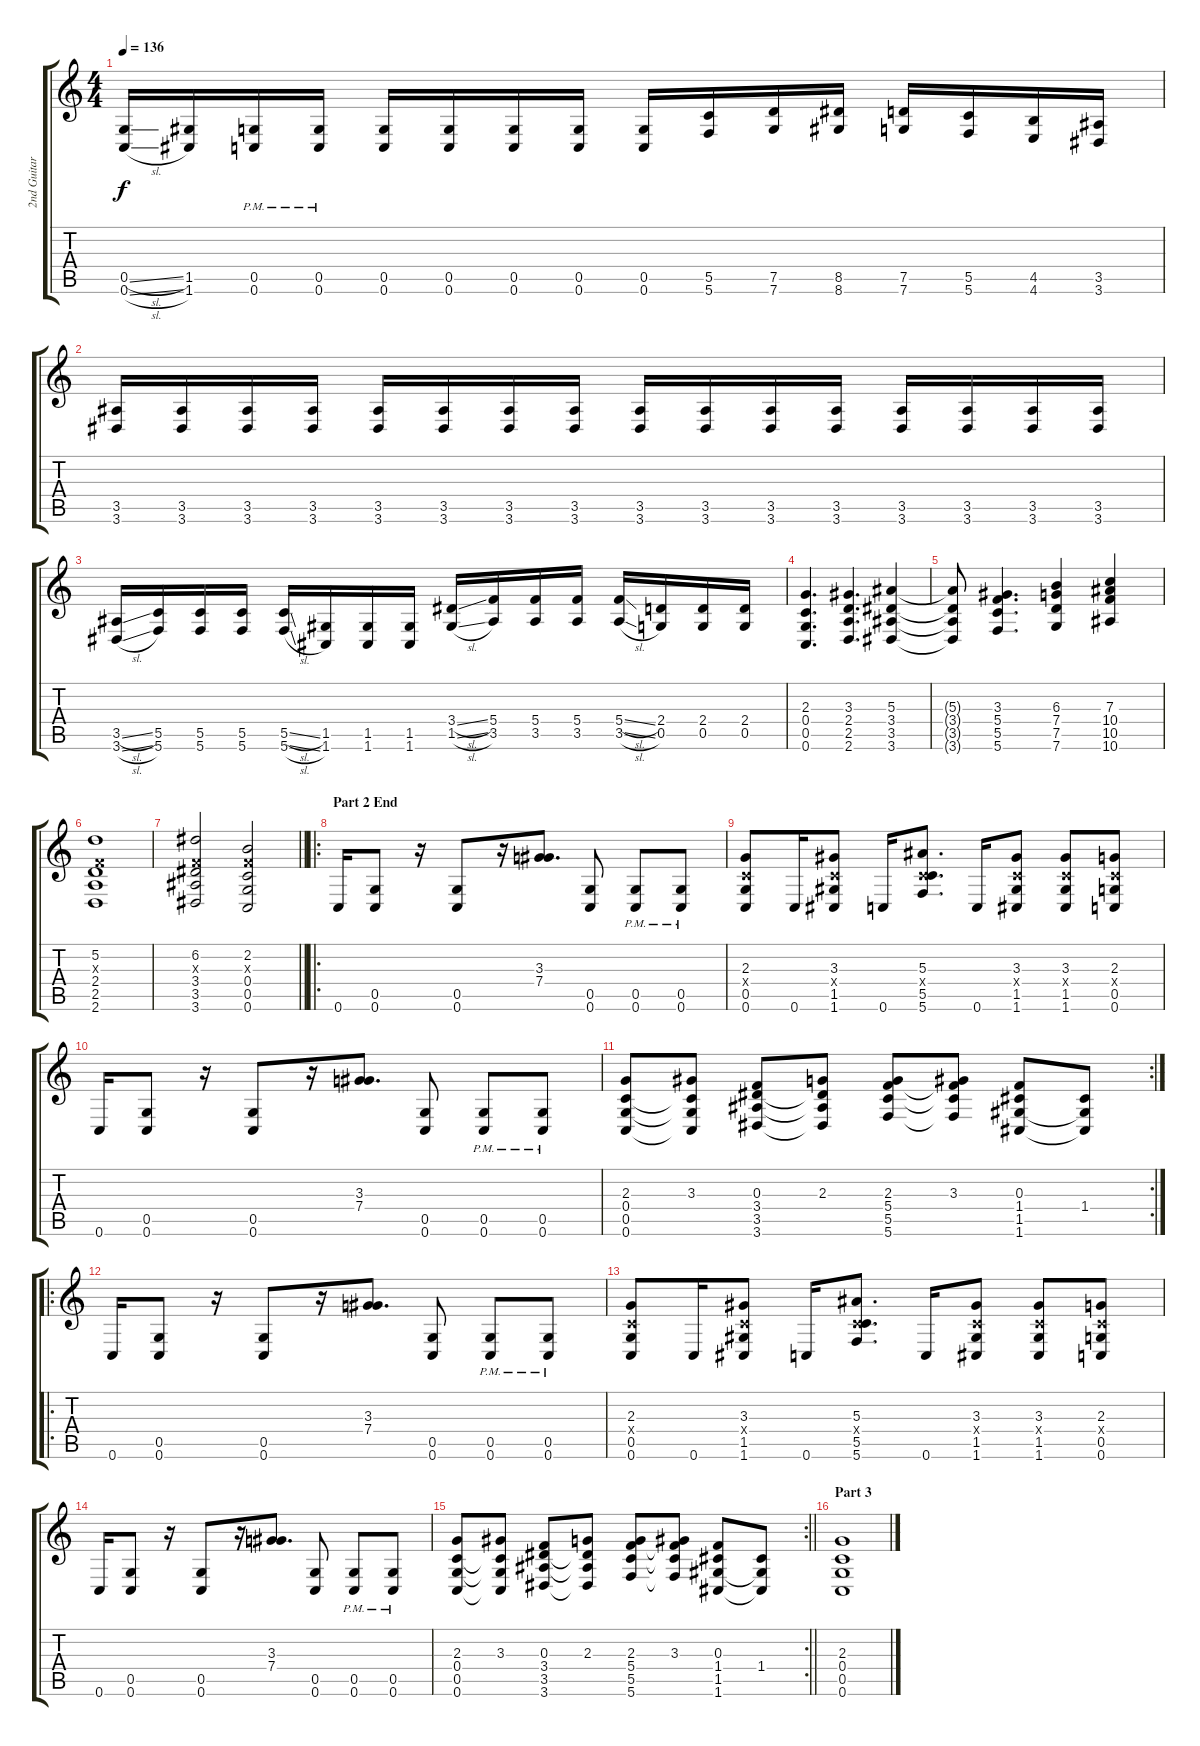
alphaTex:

\track ("2nd Guitar" "2nd Guitar") {instrument distortionguitar}
\staff {score tabs}
\tuning (D4 A3 F3 C3 G2 C2) {hide}
\ts (4 4)
\tempo 136
\clef g2
\ks c
(0.5{sl} 0.6{sl}).16{dy f} (1.5 1.6).16 (0.5{pm} 0.6{pm}).16 (0.5{pm} 0.6{pm}).16 (0.5 0.6).16 (0.5 0.6).16 (0.5 0.6).16 (0.5 0.6).16 (0.5 0.6).16 (5.5 5.6).16 (7.5 7.6).16 (8.5 8.6).16 (7.5 7.6).16 (5.5 5.6).16 (4.5 4.6).16 (3.5 3.6).16 |
(3.5 3.6).16 (3.5 3.6).16 (3.5 3.6).16 (3.5 3.6).16 (3.5 3.6).16 (3.5 3.6).16 (3.5 3.6).16 (3.5 3.6).16 (3.5 3.6).16 (3.5 3.6).16 (3.5 3.6).16 (3.5 3.6).16 (3.5 3.6).16 (3.5 3.6).16 (3.5 3.6).16 (3.5 3.6).16 |
(3.5{sl} 3.6{sl}).16 (5.5 5.6).16 (5.5 5.6).16 (5.5 5.6).16 (5.5{sl} 5.6{sl}).16 (1.5 1.6).16 (1.5 1.6).16 (1.5 1.6).16 (3.4{sl} 1.5{sl}).16 (5.4 3.5).16 (5.4 3.5).16 (5.4 3.5).16 (5.4{sl} 3.5{sl}).16 (2.4 0.5).16 (2.4 0.5).16 (2.4 0.5).16 |
(2.3 0.4 0.5 0.6).4{d} (3.3 2.4 2.5 2.6).4{d} (5.3 3.4 3.5 3.6).4 |
(5.3{t} 3.4{t} 3.5{t} 3.6{t}).8 (3.3 5.4 5.5 5.6).4{d} (6.3 7.4 7.5 7.6).4 (7.3 10.4 10.5 10.6).4 |
(5.2 0.3{x} 2.4 2.5 2.6).1 |
\barLineRight lightlight
(6.2 0.3{x} 3.4 3.5 3.6).2 (2.2 0.3{x} 0.4 0.5 0.6).2 |
\ro
\section ("" "Part 2 End")
0.6.16 (0.5 0.6).8 r.16 (0.5 0.6).8 r.16 (3.3 7.4).8{d} (0.5 0.6).8 (0.5{pm} 0.6{pm}).8 (0.5{pm} 0.6{pm}).8 |
(2.3 0.4{x} 0.5 0.6).8 0.6.16 (3.3 0.4{x} 1.5 1.6).8 0.6.16 (5.3 0.4{x} 5.5 5.6).8{d} 0.6.16 (3.3 0.4{x} 1.5 1.6).8 (3.3 0.4{x} 1.5 1.6).8 (2.3 0.4{x} 0.5 0.6).8 |
0.6.16 (0.5 0.6).8 r.16 (0.5 0.6).8 r.16 (3.3 7.4).8{d} (0.5 0.6).8 (0.5{pm} 0.6{pm}).8 (0.5{pm} 0.6{pm}).8 |
\rc 2
(2.3 0.4 0.5 0.6).8 (3.3 0.4{t} 0.5{t} 0.6{t}).8 (0.3 3.4 3.5 3.6).8 (2.3 3.4{t} 3.5{t} 3.6{t}).8 (2.3 5.4 5.5 5.6).8 (3.3 5.4{t} 5.5{t} 5.6{t}).8 (0.3 1.4 1.5 1.6).8 (1.4 1.5{t} 1.6{t}).8 |
\ro
0.6.16 (0.5 0.6).8 r.16 (0.5 0.6).8 r.16 (3.3 7.4).8{d} (0.5 0.6).8 (0.5{pm} 0.6{pm}).8 (0.5{pm} 0.6{pm}).8 |
(2.3 0.4{x} 0.5 0.6).8 0.6.16 (3.3 0.4{x} 1.5 1.6).8 0.6.16 (5.3 0.4{x} 5.5 5.6).8{d} 0.6.16 (3.3 0.4{x} 1.5 1.6).8 (3.3 0.4{x} 1.5 1.6).8 (2.3 0.4{x} 0.5 0.6).8 |
0.6.16 (0.5 0.6).8 r.16 (0.5 0.6).8 r.16 (3.3 7.4).8{d} (0.5 0.6).8 (0.5{pm} 0.6{pm}).8 (0.5{pm} 0.6{pm}).8 |
\rc 2
\barLineRight lightlight
(2.3 0.4 0.5 0.6).8 (3.3 0.4{t} 0.5{t} 0.6{t}).8 (0.3 3.4 3.5 3.6).8 (2.3 3.4{t} 3.5{t} 3.6{t}).8 (2.3 5.4 5.5 5.6).8 (3.3 5.4{t} 5.5{t} 5.6{t}).8 (0.3 1.4 1.5 1.6).8 (1.4 1.5{t} 1.6{t}).8 |
\section ("" "Part 3")
(2.3 0.4 0.5 0.6).1
